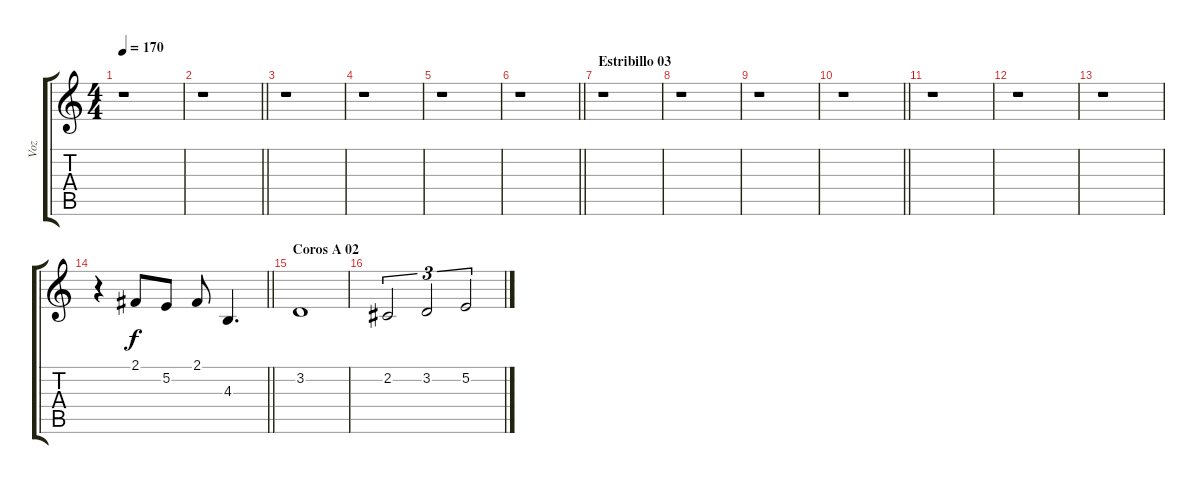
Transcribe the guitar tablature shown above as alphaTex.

\track ("Voz" "Voz") {instrument clarinet}
\staff {score tabs}
\tuning (E4 B3 G3 D3 A2 E2) {hide}
\ts (4 4)
\tempo 170
\clef g2
\ks c
r.1{dy f} |
\barLineRight lightlight
r.1 |
r.1 |
r.1 |
r.1 |
\barLineRight lightlight
r.1 |
\section ("" "Estribillo 03")
r.1 |
r.1 |
r.1 |
\barLineRight lightlight
r.1 |
r.1 |
r.1 |
r.1 |
\barLineRight lightlight
r.4 2.1.8 5.2.8 2.1.8 4.3.4{d} |
\section ("" "Coros A 02")
3.2.1 |
2.2.2{tu (3 2)} 3.2.2{tu (3 2)} 5.2.2{tu (3 2)}
